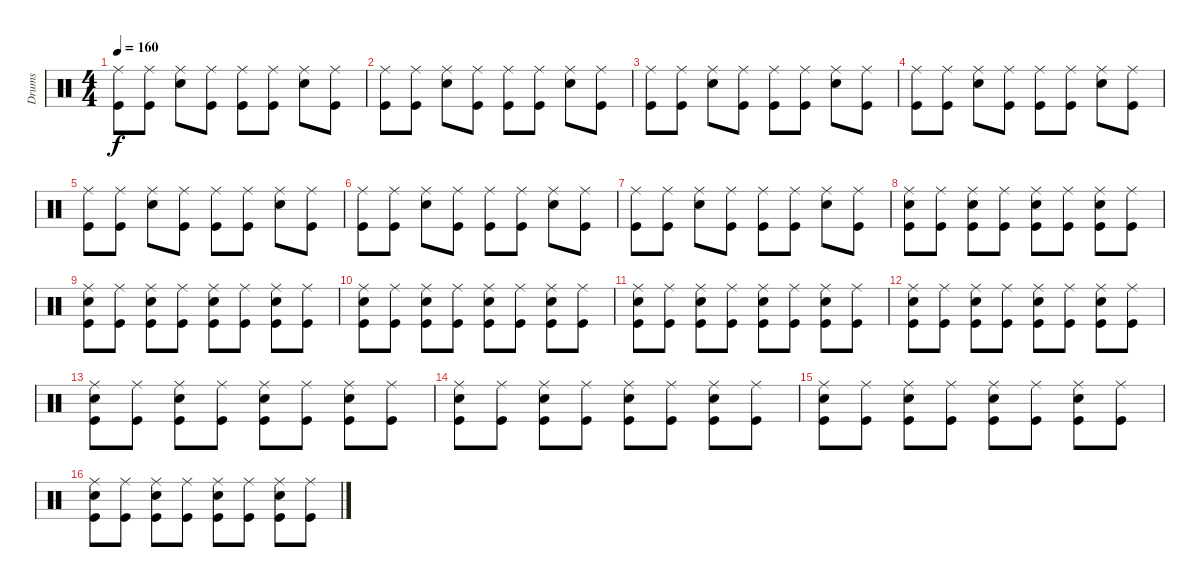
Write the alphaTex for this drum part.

\track ("Drums" "Drums") {instrument percussion}
\staff {score}
\articulation defaults
\ts (4 4)
\tempo 160
\clef neutral
\ks c
("Ride (middle)" "Kick (hit)").8{dy f} ("Ride (middle)" "Kick (hit)").8 ("Ride (middle)" "Snare (hit) 2").8 ("Ride (middle)" "Kick (hit)").8 ("Ride (middle)" "Kick (hit)").8 ("Ride (middle)" "Kick (hit)").8 ("Ride (middle)" "Snare (hit) 2").8 ("Ride (middle)" "Kick (hit)").8 |
("Ride (middle)" "Kick (hit)").8 ("Ride (middle)" "Kick (hit)").8 ("Ride (middle)" "Snare (hit) 2").8 ("Ride (middle)" "Kick (hit)").8 ("Ride (middle)" "Kick (hit)").8 ("Ride (middle)" "Kick (hit)").8 ("Ride (middle)" "Snare (hit) 2").8 ("Ride (middle)" "Kick (hit)").8 |
("Ride (middle)" "Kick (hit)").8 ("Ride (middle)" "Kick (hit)").8 ("Ride (middle)" "Snare (hit) 2").8 ("Ride (middle)" "Kick (hit)").8 ("Ride (middle)" "Kick (hit)").8 ("Ride (middle)" "Kick (hit)").8 ("Ride (middle)" "Snare (hit) 2").8 ("Ride (middle)" "Kick (hit)").8 |
("Ride (middle)" "Kick (hit)").8 ("Ride (middle)" "Kick (hit)").8 ("Ride (middle)" "Snare (hit) 2").8 ("Ride (middle)" "Kick (hit)").8 ("Ride (middle)" "Kick (hit)").8 ("Ride (middle)" "Kick (hit)").8 ("Ride (middle)" "Snare (hit) 2").8 ("Ride (middle)" "Kick (hit)").8 |
("Ride (middle)" "Kick (hit)").8 ("Ride (middle)" "Kick (hit)").8 ("Ride (middle)" "Snare (hit) 2").8 ("Ride (middle)" "Kick (hit)").8 ("Ride (middle)" "Kick (hit)").8 ("Ride (middle)" "Kick (hit)").8 ("Ride (middle)" "Snare (hit) 2").8 ("Ride (middle)" "Kick (hit)").8 |
("Ride (middle)" "Kick (hit)").8 ("Ride (middle)" "Kick (hit)").8 ("Ride (middle)" "Snare (hit) 2").8 ("Ride (middle)" "Kick (hit)").8 ("Ride (middle)" "Kick (hit)").8 ("Ride (middle)" "Kick (hit)").8 ("Ride (middle)" "Snare (hit) 2").8 ("Ride (middle)" "Kick (hit)").8 |
("Ride (middle)" "Kick (hit)").8 ("Ride (middle)" "Kick (hit)").8 ("Ride (middle)" "Snare (hit) 2").8 ("Ride (middle)" "Kick (hit)").8 ("Ride (middle)" "Kick (hit)").8 ("Ride (middle)" "Kick (hit)").8 ("Ride (middle)" "Snare (hit) 2").8 ("Ride (middle)" "Kick (hit)").8 |
("Ride (middle)" "Snare (hit) 2" "Kick (hit)").8 ("Ride (middle)" "Kick (hit)").8 ("Ride (middle)" "Snare (hit) 2" "Kick (hit)").8 ("Ride (middle)" "Kick (hit)").8 ("Ride (middle)" "Snare (hit) 2" "Kick (hit)").8 ("Ride (middle)" "Kick (hit)").8 ("Ride (middle)" "Snare (hit) 2" "Kick (hit)").8 ("Ride (middle)" "Kick (hit)").8 |
("Ride (middle)" "Snare (hit) 2" "Kick (hit)").8 ("Ride (middle)" "Kick (hit)").8 ("Ride (middle)" "Snare (hit) 2" "Kick (hit)").8 ("Ride (middle)" "Kick (hit)").8 ("Ride (middle)" "Snare (hit) 2" "Kick (hit)").8 ("Ride (middle)" "Kick (hit)").8 ("Ride (middle)" "Snare (hit) 2" "Kick (hit)").8 ("Ride (middle)" "Kick (hit)").8 |
("Ride (middle)" "Snare (hit) 2" "Kick (hit)").8 ("Ride (middle)" "Kick (hit)").8 ("Ride (middle)" "Snare (hit) 2" "Kick (hit)").8 ("Ride (middle)" "Kick (hit)").8 ("Ride (middle)" "Snare (hit) 2" "Kick (hit)").8 ("Ride (middle)" "Kick (hit)").8 ("Ride (middle)" "Snare (hit) 2" "Kick (hit)").8 ("Ride (middle)" "Kick (hit)").8 |
("Ride (middle)" "Snare (hit) 2" "Kick (hit)").8 ("Ride (middle)" "Kick (hit)").8 ("Ride (middle)" "Snare (hit) 2" "Kick (hit)").8 ("Ride (middle)" "Kick (hit)").8 ("Ride (middle)" "Snare (hit) 2" "Kick (hit)").8 ("Ride (middle)" "Kick (hit)").8 ("Ride (middle)" "Snare (hit) 2" "Kick (hit)").8 ("Ride (middle)" "Kick (hit)").8 |
("Ride (middle)" "Snare (hit) 2" "Kick (hit)").8 ("Ride (middle)" "Kick (hit)").8 ("Ride (middle)" "Snare (hit) 2" "Kick (hit)").8 ("Ride (middle)" "Kick (hit)").8 ("Ride (middle)" "Snare (hit) 2" "Kick (hit)").8 ("Ride (middle)" "Kick (hit)").8 ("Ride (middle)" "Snare (hit) 2" "Kick (hit)").8 ("Ride (middle)" "Kick (hit)").8 |
("Ride (middle)" "Snare (hit) 2" "Kick (hit)").8 ("Ride (middle)" "Kick (hit)").8 ("Ride (middle)" "Snare (hit) 2" "Kick (hit)").8 ("Ride (middle)" "Kick (hit)").8 ("Ride (middle)" "Snare (hit) 2" "Kick (hit)").8 ("Ride (middle)" "Kick (hit)").8 ("Ride (middle)" "Snare (hit) 2" "Kick (hit)").8 ("Ride (middle)" "Kick (hit)").8 |
("Ride (middle)" "Snare (hit) 2" "Kick (hit)").8 ("Ride (middle)" "Kick (hit)").8 ("Ride (middle)" "Snare (hit) 2" "Kick (hit)").8 ("Ride (middle)" "Kick (hit)").8 ("Ride (middle)" "Snare (hit) 2" "Kick (hit)").8 ("Ride (middle)" "Kick (hit)").8 ("Ride (middle)" "Snare (hit) 2" "Kick (hit)").8 ("Ride (middle)" "Kick (hit)").8 |
("Ride (middle)" "Snare (hit) 2" "Kick (hit)").8 ("Ride (middle)" "Kick (hit)").8 ("Ride (middle)" "Snare (hit) 2" "Kick (hit)").8 ("Ride (middle)" "Kick (hit)").8 ("Ride (middle)" "Snare (hit) 2" "Kick (hit)").8 ("Ride (middle)" "Kick (hit)").8 ("Ride (middle)" "Snare (hit) 2" "Kick (hit)").8 ("Ride (middle)" "Kick (hit)").8 |
("Ride (middle)" "Snare (hit) 2" "Kick (hit)").8 ("Ride (middle)" "Kick (hit)").8 ("Ride (middle)" "Snare (hit) 2" "Kick (hit)").8 ("Ride (middle)" "Kick (hit)").8 ("Ride (middle)" "Snare (hit) 2" "Kick (hit)").8 ("Ride (middle)" "Kick (hit)").8 ("Ride (middle)" "Snare (hit) 2" "Kick (hit)").8 ("Ride (middle)" "Kick (hit)").8
